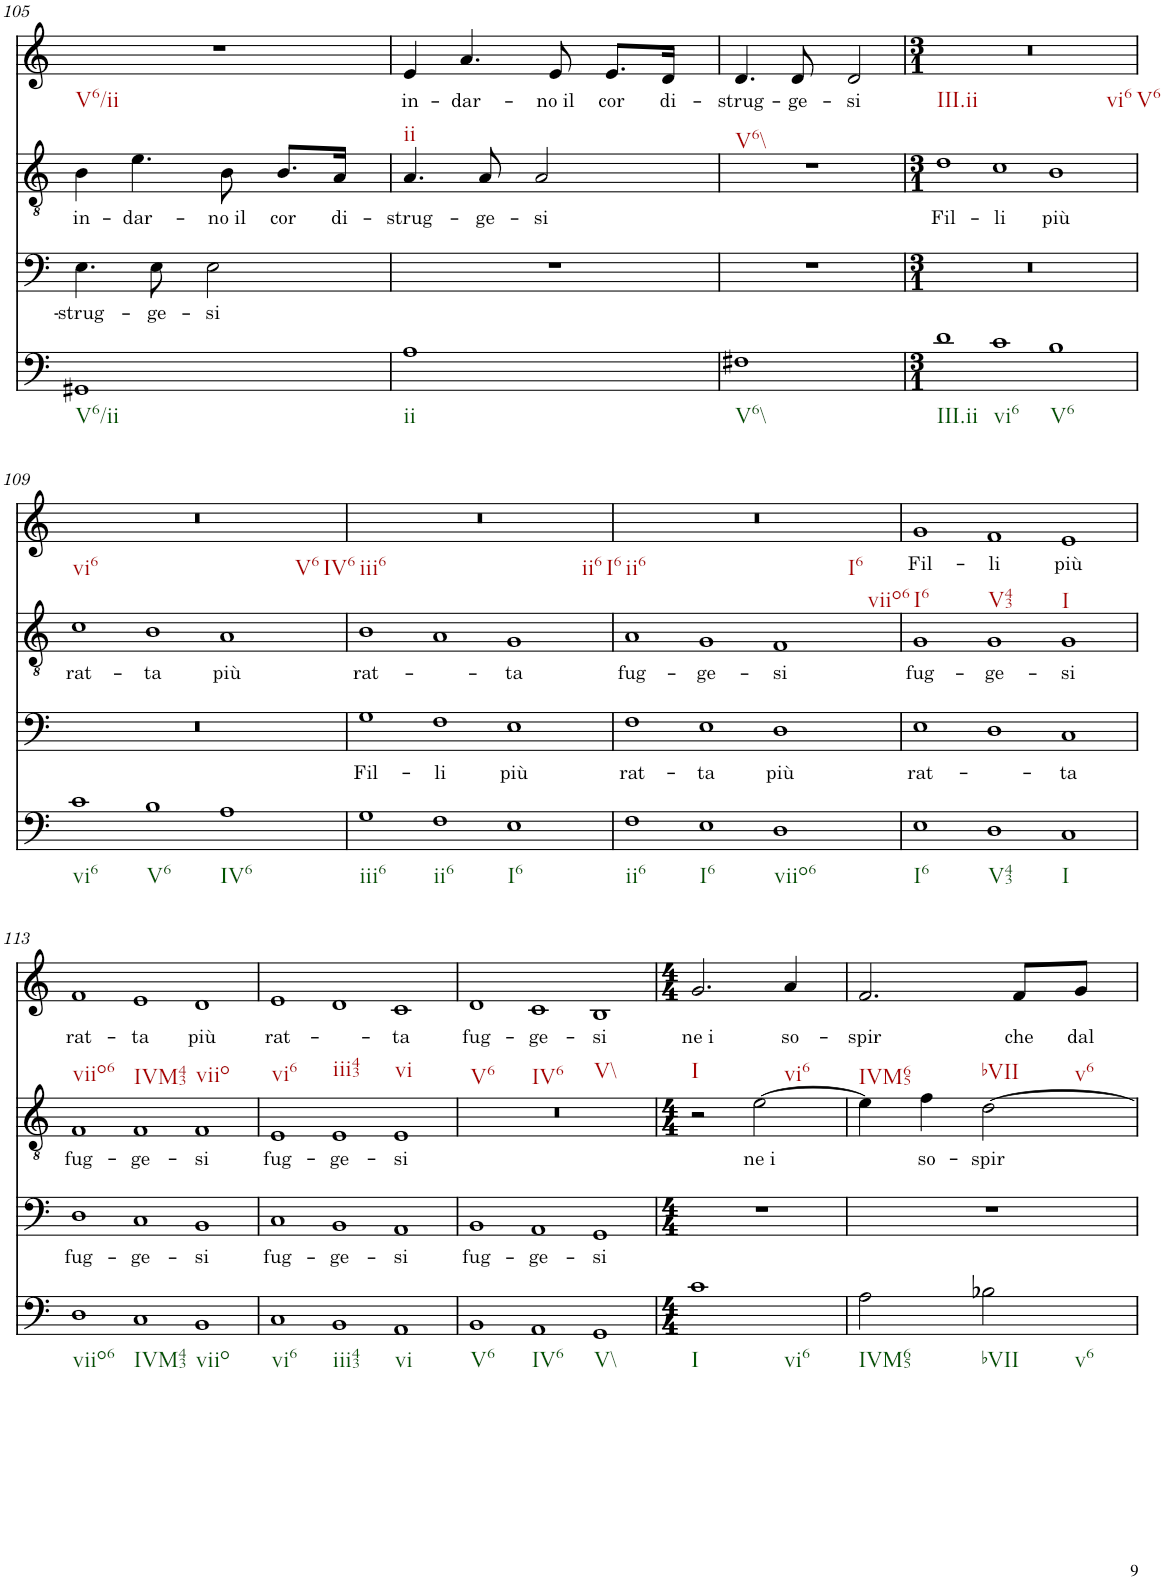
**kern	**kern	**text	**kern	**text	**kern	**text
*part4	*part3	*part3	*part2	*part2	*part1	*part1
*staff4	*staff3	*staff3	*staff2	*staff2	*staff1	*staff1
*I"unbenannt4	*I"unbenannt3	*	*I"unbenannt2	*	*I"unbenannt1	*
!!LO:PB:g=z
*clefF4	*clefF4	*	*clefGv2	*	*clefG2	*
*k[]	*k[]	*	*k[]	*	*k[]	*
*M4/4	*M4/4	*	*M4/4	*	*M4/4	*
=105	=105	=105	=105	=105	=105	=105
!	!	!	!	!	!LO:TX:b:t=V6/ii	!
!LO:TX:b:t=V6/ii	!	!	!	!	!	!
!	!	!LO:LY:b	!	!LO:LY:b	!	!
1GG#X	4.E\	strug-	4B\	in-	1r	.
!	!	!	!	!LO:LY:b	!	!
.	.	.	4.e\	dar-	.	.
!	!	!LO:LY:b	!	!	!	!
.	8E\	ge-	.	.	.	.
!	!	!LO:LY:b	!	!	!	!
.	2E\	si	.	.	.	.
!	!	!	!	!LO:LY:b	!	!
.	.	.	8B\	no il	.	.
!	!	!	!	!LO:LY:b	!	!
.	.	.	8.B/L	cor	.	.
!	!	!	!	!LO:LY:b	!	!
.	.	.	16A/Jk	di-	.	.
=106	=106	=106	=106	=106	=106	=106
!	!	!	!	!	!LO:TX:b:t=ii	!
!LO:TX:b:t=ii	!	!	!	!	!	!
!	!	!	!	!LO:LY:b	!	!LO:LY:b
1A	1r	.	4.A/	strug-	4e/	in-
!	!	!	!	!	!	!LO:LY:b
.	.	.	.	.	4.a/	dar-
!	!	!	!	!LO:LY:b	!	!
.	.	.	8A/	ge-	.	.
!	!	!	!	!LO:LY:b	!	!
.	.	.	2A/	si	.	.
!	!	!	!	!	!	!LO:LY:b
.	.	.	.	.	8e/	no il
!	!	!	!	!	!	!LO:LY:b
.	.	.	.	.	8.e/L	cor
!	!	!	!	!	!	!LO:LY:b
.	.	.	.	.	16d/Jk	di-
=107	=107	=107	=107	=107	=107	=107
!	!	!	!	!	!LO:TX:b:t=V6\\	!
!LO:TX:b:t=V6\\	!	!	!	!	!	!
!	!	!	!	!	!	!LO:LY:b
1F#X	1r	.	1r	.	4.d/	strug-
!	!	!	!	!	!	!LO:LY:b
.	.	.	.	.	8d/	ge-
!	!	!	!	!	!	!LO:LY:b
.	.	.	.	.	2d/	si
=108	=108	=108	=108	=108	=108	=108
*M3/1	*M3/1	*	*M3/1	*	*M3/1	*
!	!	!	!	!	!LO:TX:b:t=III.ii	!
!	!	!	!	!	!LO:TX:b:t=vi6	!
!	!	!	!	!	!LO:TX:b:t=V6	!
!LO:TX:b:t=III.ii	!	!	!	!	!	!
!	!	!	!	!LO:LY:b	!	!
1d	0.r	.	1d	Fil-	0.r	.
!LO:TX:b:t=vi6	!	!	!	!	!	!
!	!	!	!	!LO:LY:b	!	!
1c	.	.	1c	li	.	.
!LO:TX:b:t=V6	!	!	!	!	!	!
!	!	!	!	!LO:LY:b	!	!
1B	.	.	1B	più	.	.
!!LO:LB:g=z
=109	=109	=109	=109	=109	=109	=109
!	!	!	!	!	!LO:TX:b:t=vi6	!
!	!	!	!	!	!LO:TX:b:t=V6	!
!	!	!	!	!	!LO:TX:b:t=IV6	!
!LO:TX:b:t=vi6	!	!	!	!	!	!
!	!	!	!	!LO:LY:b	!	!
1c	0.r	.	1c	rat-	0.r	.
!LO:TX:b:t=V6	!	!	!	!	!	!
!	!	!	!	!LO:LY:b	!	!
1B	.	.	1B	ta	.	.
!LO:TX:b:t=IV6	!	!	!	!	!	!
!	!	!	!	!LO:LY:b	!	!
1A	.	.	1A	più	.	.
=110	=110	=110	=110	=110	=110	=110
!	!	!	!	!	!LO:TX:b:t=iii6	!
!	!	!	!	!	!LO:TX:b:t=ii6	!
!	!	!	!	!	!LO:TX:b:t=I6	!
!LO:TX:b:t=iii6	!	!	!	!	!	!
!	!	!LO:LY:b	!	!LO:LY:b	!	!
1G	1G	Fil-	1B	rat-	0.r	.
!LO:TX:b:t=ii6	!	!	!	!	!	!
!	!	!LO:LY:b	!	!	!	!
1F	1F	li	1A	.	.	.
!LO:TX:b:t=I6	!	!	!	!	!	!
!	!	!LO:LY:b	!	!LO:LY:b	!	!
1E	1E	più	1G	ta	.	.
=111	=111	=111	=111	=111	=111	=111
!	!	!	!	!	!LO:TX:b:t=ii6	!
!	!	!	!	!	!LO:TX:b:t=I6	!
!	!	!	!	!	!LO:TX:b:t=viio6	!
!LO:TX:b:t=ii6	!	!	!	!	!	!
!	!	!LO:LY:b	!	!LO:LY:b	!	!
1F	1F	rat-	1A	fug-	0.r	.
!LO:TX:b:t=I6	!	!	!	!	!	!
!	!	!LO:LY:b	!	!LO:LY:b	!	!
1E	1E	ta	1G	ge-	.	.
!LO:TX:b:t=viio6	!	!	!	!	!	!
!	!	!LO:LY:b	!	!LO:LY:b	!	!
1D	1D	più	1F	si	.	.
=112	=112	=112	=112	=112	=112	=112
!	!	!	!	!	!LO:TX:b:t=I6	!
!LO:TX:b:t=I6	!	!	!	!	!	!
!	!	!LO:LY:b	!	!LO:LY:b	!	!LO:LY:b
1E	1E	rat-	1G	fug-	1g	Fil-
!	!	!	!	!	!LO:TX:b:t=V43	!
!LO:TX:b:t=V43	!	!	!	!	!	!
!	!	!	!	!LO:LY:b	!	!LO:LY:b
1D	1D	.	1G	ge-	1f	li
!	!	!	!	!	!LO:TX:b:t=I	!
!LO:TX:b:t=I	!	!	!	!	!	!
!	!	!LO:LY:b	!	!LO:LY:b	!	!LO:LY:b
1C	1C	ta	1G	si	1e	più
!!LO:LB:g=z
=113	=113	=113	=113	=113	=113	=113
!	!	!	!	!	!LO:TX:b:t=viio6	!
!LO:TX:b:t=viio6	!	!	!	!	!	!
!	!	!LO:LY:b	!	!LO:LY:b	!	!LO:LY:b
1D	1D	fug-	1F	fug-	1f	rat-
!	!	!	!	!	!LO:TX:b:t=IVM43	!
!LO:TX:b:t=IVM43	!	!	!	!	!	!
!	!	!LO:LY:b	!	!LO:LY:b	!	!LO:LY:b
1C	1C	ge-	1F	ge-	1e	ta
!	!	!	!	!	!LO:TX:b:t=viio	!
!LO:TX:b:t=viio	!	!	!	!	!	!
!	!	!LO:LY:b	!	!LO:LY:b	!	!LO:LY:b
1BB	1BB	si	1F	si	1d	più
=114	=114	=114	=114	=114	=114	=114
!	!	!	!	!	!LO:TX:b:t=vi6	!
!LO:TX:b:t=vi6	!	!	!	!	!	!
!	!	!LO:LY:b	!	!LO:LY:b	!	!LO:LY:b
1C	1C	fug-	1E	fug-	1e	rat-
!	!	!	!	!	!LO:TX:b:t=iii43	!
!LO:TX:b:t=iii43	!	!	!	!	!	!
!	!	!LO:LY:b	!	!LO:LY:b	!	!
1BB	1BB	ge-	1E	ge-	1d	.
!	!	!	!	!	!LO:TX:b:t=vi	!
!LO:TX:b:t=vi	!	!	!	!	!	!
!	!	!LO:LY:b	!	!LO:LY:b	!	!LO:LY:b
1AA	1AA	si	1E	si	1c	ta
=115	=115	=115	=115	=115	=115	=115
!	!	!	!	!	!LO:TX:b:t=V6	!
!LO:TX:b:t=V6	!	!	!	!	!	!
!	!	!LO:LY:b	!	!	!	!LO:LY:b
1BB	1BB	fug-	0.r	.	1d	fug-
!	!	!	!	!	!LO:TX:b:t=IV6	!
!LO:TX:b:t=IV6	!	!	!	!	!	!
!	!	!LO:LY:b	!	!	!	!LO:LY:b
1AA	1AA	ge-	.	.	1c	ge-
!	!	!	!	!	!LO:TX:b:t=V\\	!
!LO:TX:b:t=V\\	!	!	!	!	!	!
!	!	!LO:LY:b	!	!	!	!LO:LY:b
1GG	1GG	si	.	.	1B	si
=116	=116	=116	=116	=116	=116	=116
*M4/4	*M4/4	*	*M4/4	*	*M4/4	*
!	!	!	!	!	!LO:TX:b:t=I	!
!LO:TX:b:t=I	!	!	!	!	!	!
!LO:TX:b:t=vi6	!	!	!	!	!	!
!	!	!	!	!	!	!LO:LY:b
1c	1r	.	2r	.	2.g/	ne i
!	!	!	!	!LO:LY:b	!	!
.	.	.	[2e\	ne i	.	.
!	!	!	!	!	!LO:TX:b:t=vi6	!
!	!	!	!	!	!	!LO:LY:b
.	.	.	.	.	4a/	so-
=117	=117	=117	=117	=117	=117	=117
!	!	!	!	!	!LO:TX:b:t=IVM65	!
!	!	!	!	!	!LO:TX:b:t=bVII	!
!LO:TX:b:t=IVM65	!	!	!	!	!	!
!	!	!	!	!	!	!LO:LY:b
2A\	1r	.	4e\]	.	2.f/	spir
!	!	!	!	!LO:LY:b	!	!
.	.	.	4f\	so-	.	.
!LO:TX:b:t=bVII	!	!	!	!	!	!
!LO:TX:b:t=v6	!	!	!	!	!	!
!	!	!	!	!LO:LY:b	!	!
2B-X\	.	.	[2d\	spir	.	.
!	!	!	!	!	!	!LO:LY:b
.	.	.	.	.	8f/L	che
!	!	!	!	!	!LO:TX:b:t=v6	!
!	!	!	!	!	!	!LO:LY:b
.	.	.	.	.	8g/J	dal
=	=	=	=	=	=	=
*-	*-	*-	*-	*-	*-	*-
